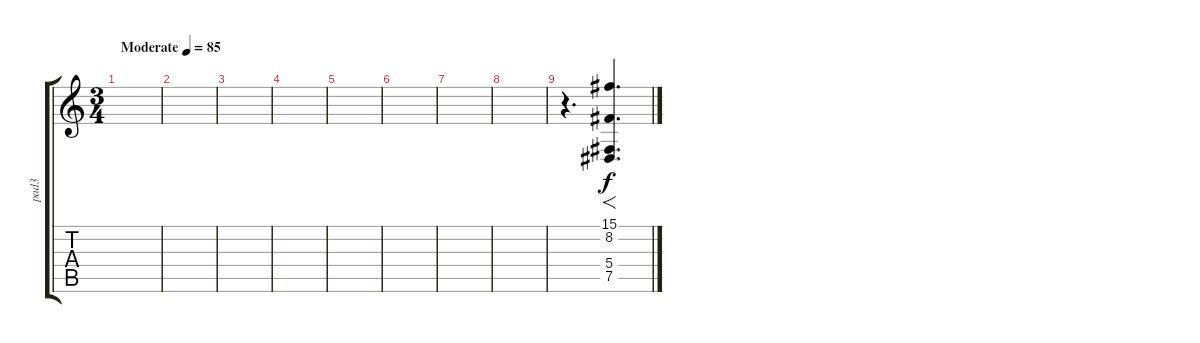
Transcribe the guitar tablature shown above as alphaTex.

\track ("pad3" "pad3") {instrument choiraahs}
\staff {score tabs}
\tuning (Eb4 Bb3 Gb3 Db3 Ab2 Eb2) {hide}
\ts (3 4)
\tempo (85 "Moderate")
\clef g2
\ks c
|
|
|
|
|
|
|
|
r.4{d} (15.1 8.2 5.4 7.5).4{f d}
